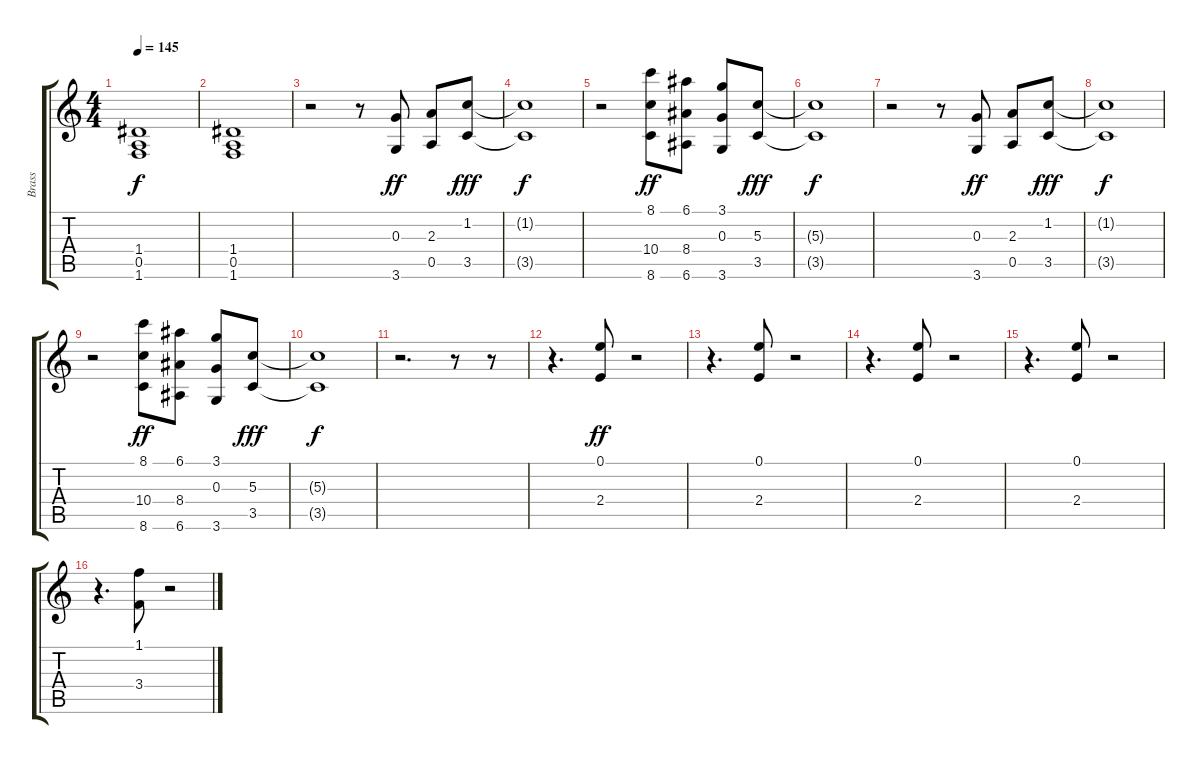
\track ("Brass" "Brass") {instrument overdrivenguitar}
\staff {score tabs}
\tuning (E4 B3 G3 D3 A2 E2) {hide}
\ts (4 4)
\tempo 145
\clef g2
\ks c
(1.4{t} 0.5{t} 1.6{t}).1{dy f} |
(1.4 0.5 1.6).1 |
r.2 r.8 (0.3 3.6).8{dy ff} (2.3 0.5).8 (1.2 3.5).8{dy fff} |
(1.2{t} 3.5{t}).1{dy f} |
r.2 (8.1 10.4 8.6).8{dy ff} (6.1 8.4 6.6).8 (3.1 0.3 3.6).8 (5.3 3.5).8{dy fff} |
(5.3{t} 3.5{t}).1{dy f} |
r.2 r.8 (0.3 3.6).8{dy ff} (2.3 0.5).8 (1.2 3.5).8{dy fff} |
(1.2{t} 3.5{t}).1{dy f} |
r.2 (8.1 10.4 8.6).8{dy ff} (6.1 8.4 6.6).8 (3.1 0.3 3.6).8 (5.3 3.5).8{dy fff} |
(5.3{t} 3.5{t}).1{dy f} |
r.2{d} r.8 r.8 |
r.4{d} (0.1 2.4).8{dy ff} r.2 |
r.4{d} (0.1 2.4).8 r.2 |
r.4{d} (0.1 2.4).8 r.2 |
r.4{d} (0.1 2.4).8 r.2 |
r.4{d} (1.1 3.4).8 r.2
